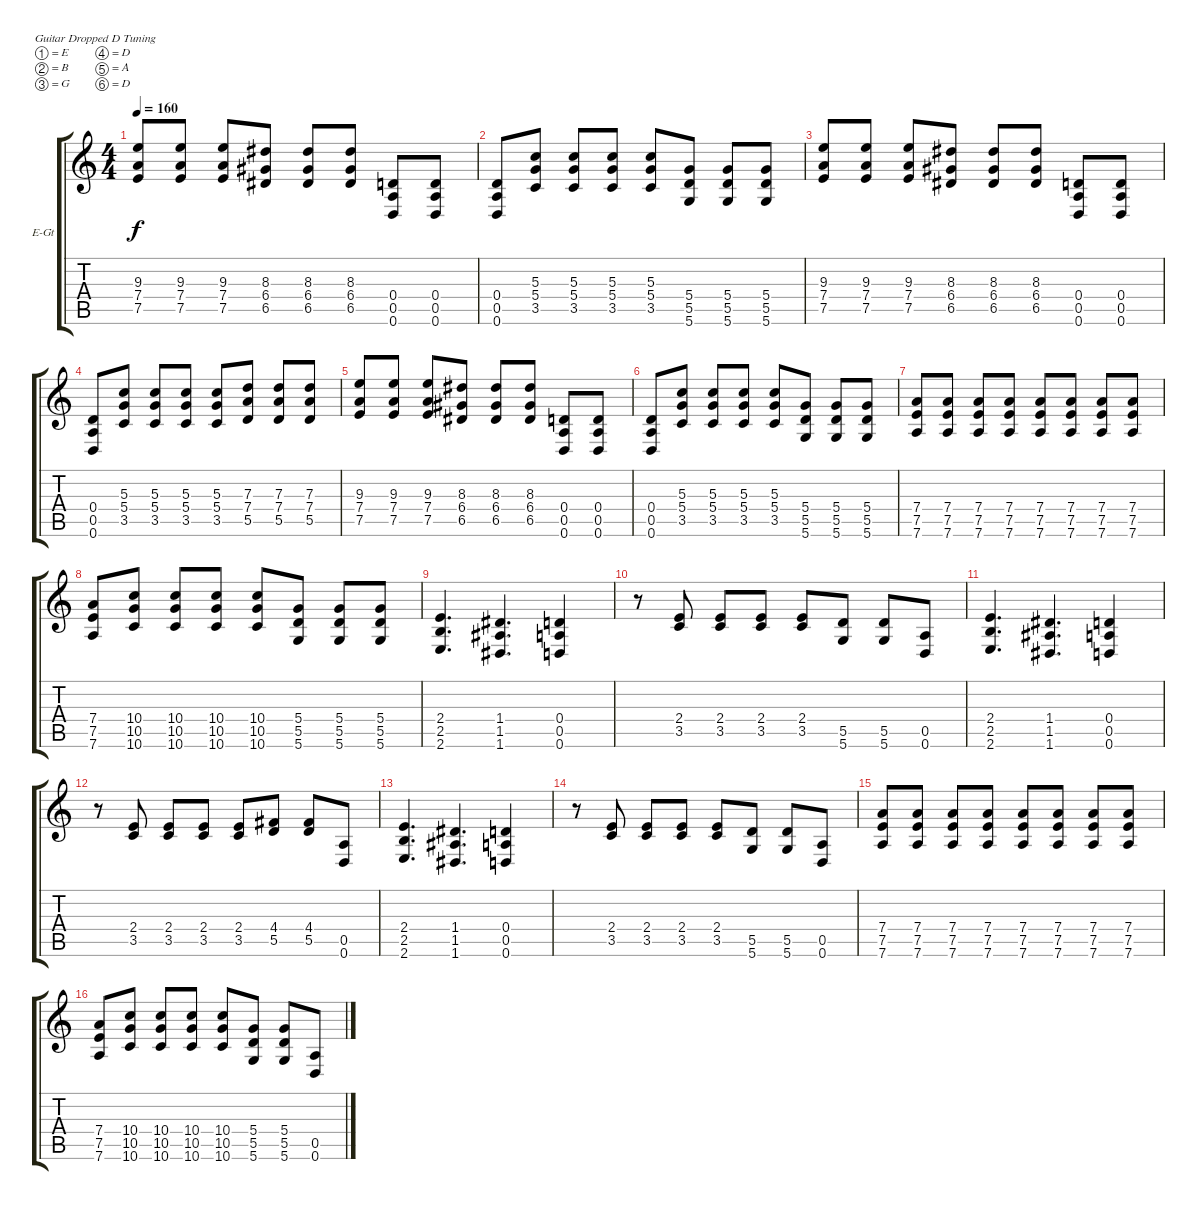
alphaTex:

\bracketExtendMode groupsimilarinstruments
\firstSystemTrackNameOrientation horizontal
\otherSystemsTrackNameOrientation horizontal
\track ("Neil Westfall / Rhythm Guitar" "E-Gt") {instrument distortionguitar}
\staff {score tabs}
\tuning (E4 B3 G3 D3 A2 D2)
\ts (4 4)
\tempo 160
\clef g2
\ks c
(9.3 7.4 7.5).8{dy f} (9.3 7.4 7.5).8 (9.3 7.4 7.5).8 (8.3 6.4 6.5).8 (8.3 6.4 6.5).8 (8.3 6.4 6.5).8 (0.4 0.5 0.6).8 (0.4 0.5 0.6).8 |
(0.4 0.5 0.6).8 (5.3 5.4 3.5).8 (5.3 5.4 3.5).8 (5.3 5.4 3.5).8 (5.3 5.4 3.5).8 (5.4 5.5 5.6).8 (5.4 5.5 5.6).8 (5.4 5.5 5.6).8 |
(9.3 7.4 7.5).8 (9.3 7.4 7.5).8 (9.3 7.4 7.5).8 (8.3 6.4 6.5).8 (8.3 6.4 6.5).8 (8.3 6.4 6.5).8 (0.4 0.5 0.6).8 (0.4 0.5 0.6).8 |
(0.4 0.5 0.6).8 (5.3 5.4 3.5).8 (5.3 5.4 3.5).8 (5.3 5.4 3.5).8 (5.3 5.4 3.5).8 (7.3 7.4 5.5).8 (7.3 7.4 5.5).8 (7.3 7.4 5.5).8 |
(9.3 7.4 7.5).8 (9.3 7.4 7.5).8 (9.3 7.4 7.5).8 (8.3 6.4 6.5).8 (8.3 6.4 6.5).8 (8.3 6.4 6.5).8 (0.4 0.5 0.6).8 (0.4 0.5 0.6).8 |
(0.4 0.5 0.6).8 (5.3 5.4 3.5).8 (5.3 5.4 3.5).8 (5.3 5.4 3.5).8 (5.3 5.4 3.5).8 (5.4 5.5 5.6).8 (5.4 5.5 5.6).8 (5.4 5.5 5.6).8 |
(7.4 7.5 7.6).8 (7.4 7.5 7.6).8 (7.4 7.5 7.6).8 (7.4 7.5 7.6).8 (7.4 7.5 7.6).8 (7.4 7.5 7.6).8 (7.4 7.5 7.6).8 (7.4 7.5 7.6).8 |
(7.4 7.5 7.6).8 (10.4 10.5 10.6).8 (10.4 10.5 10.6).8 (10.4 10.5 10.6).8 (10.4 10.5 10.6).8 (5.4 5.5 5.6).8 (5.4 5.5 5.6).8 (5.4 5.5 5.6).8 |
(2.4 2.5 2.6).4{d} (1.4 1.5 1.6).4{d} (0.4 0.5 0.6).4 |
r.8 (2.4 3.5).8 (2.4 3.5).8 (2.4 3.5).8 (2.4 3.5).8 (5.5 5.6).8 (5.5 5.6).8 (0.5 0.6).8 |
(2.4 2.5 2.6).4{d} (1.4 1.5 1.6).4{d} (0.4 0.5 0.6).4 |
r.8 (2.4 3.5).8 (2.4 3.5).8 (2.4 3.5).8 (2.4 3.5).8 (4.4 5.5).8 (4.4 5.5).8 (0.5 0.6).8 |
(2.4 2.5 2.6).4{d} (1.4 1.5 1.6).4{d} (0.4 0.5 0.6).4 |
r.8 (2.4 3.5).8 (2.4 3.5).8 (2.4 3.5).8 (2.4 3.5).8 (5.5 5.6).8 (5.5 5.6).8 (0.5 0.6).8 |
(7.4 7.5 7.6).8 (7.4 7.5 7.6).8 (7.4 7.5 7.6).8 (7.4 7.5 7.6).8 (7.4 7.5 7.6).8 (7.4 7.5 7.6).8 (7.4 7.5 7.6).8 (7.4 7.5 7.6).8 |
(7.4 7.5 7.6).8 (10.4 10.5 10.6).8 (10.4 10.5 10.6).8 (10.4 10.5 10.6).8 (10.4 10.5 10.6).8 (5.4 5.5 5.6).8 (5.4 5.5 5.6).8 (0.5 0.6).8
